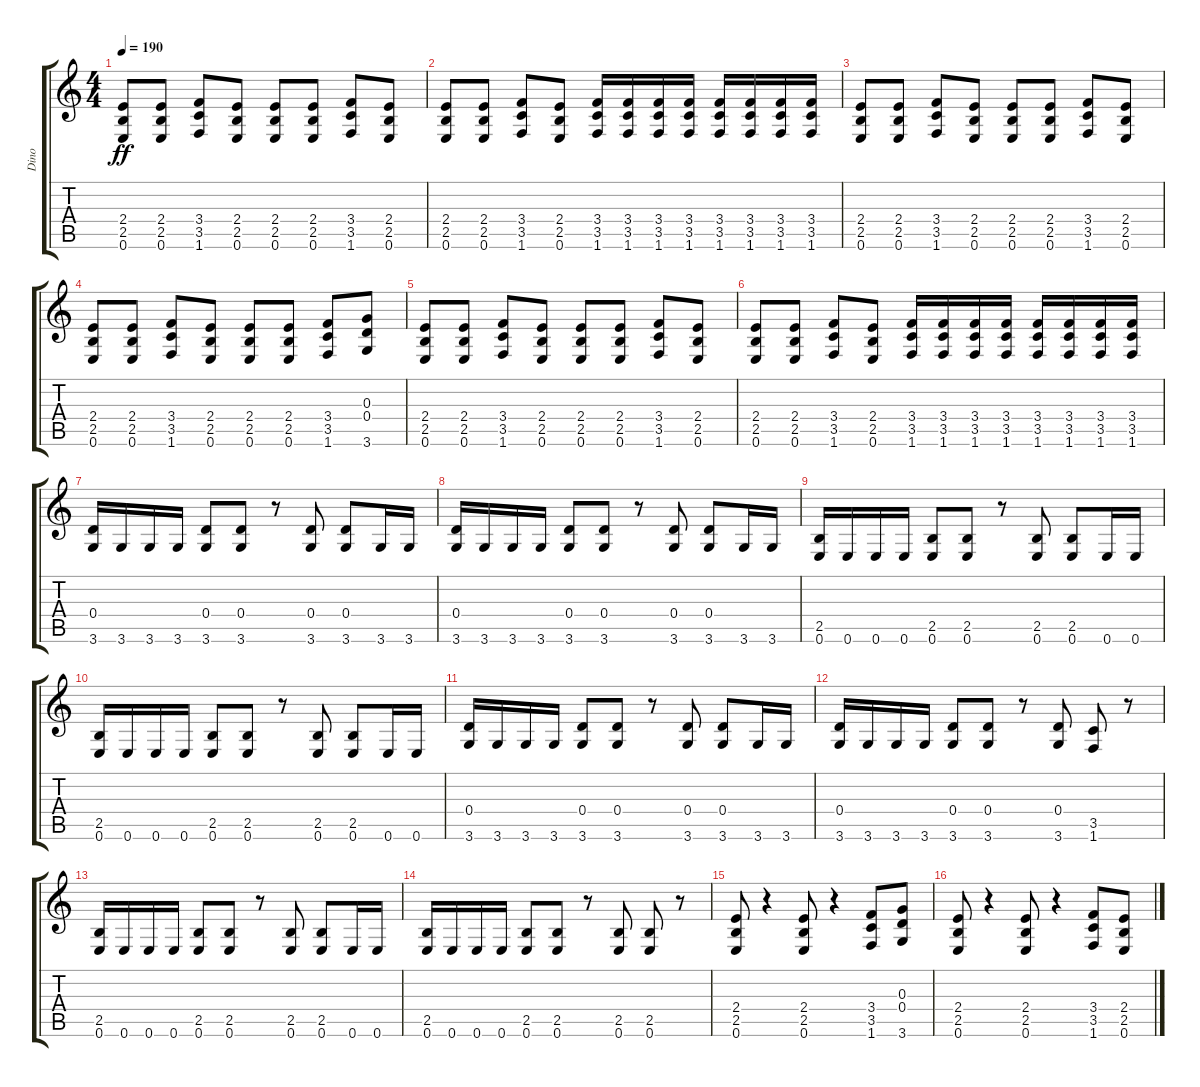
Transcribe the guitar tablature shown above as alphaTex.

\track ("Dino" "Dino") {instrument overdrivenguitar}
\staff {score tabs}
\tuning (E4 B3 G3 D3 A2 E2) {hide}
\ts (4 4)
\tempo 190
\clef g2
\ks c
(2.4 2.5 0.6).8{dy ff} (2.4 2.5 0.6).8 (3.4 3.5 1.6).8 (2.4 2.5 0.6).8 (2.4 2.5 0.6).8 (2.4 2.5 0.6).8 (3.4 3.5 1.6).8 (2.4 2.5 0.6).8 |
(2.4 2.5 0.6).8 (2.4 2.5 0.6).8 (3.4 3.5 1.6).8 (2.4 2.5 0.6).8 (3.4 3.5 1.6).16 (3.4 3.5 1.6).16 (3.4 3.5 1.6).16 (3.4 3.5 1.6).16 (3.4 3.5 1.6).16 (3.4 3.5 1.6).16 (3.4 3.5 1.6).16 (3.4 3.5 1.6).16 |
(2.4 2.5 0.6).8 (2.4 2.5 0.6).8 (3.4 3.5 1.6).8 (2.4 2.5 0.6).8 (2.4 2.5 0.6).8 (2.4 2.5 0.6).8 (3.4 3.5 1.6).8 (2.4 2.5 0.6).8 |
(2.4 2.5 0.6).8 (2.4 2.5 0.6).8 (3.4 3.5 1.6).8 (2.4 2.5 0.6).8 (2.4 2.5 0.6).8 (2.4 2.5 0.6).8 (3.4 3.5 1.6).8 (0.3 0.4 3.6).8 |
(2.4 2.5 0.6).8 (2.4 2.5 0.6).8 (3.4 3.5 1.6).8 (2.4 2.5 0.6).8 (2.4 2.5 0.6).8 (2.4 2.5 0.6).8 (3.4 3.5 1.6).8 (2.4 2.5 0.6).8 |
(2.4 2.5 0.6).8 (2.4 2.5 0.6).8 (3.4 3.5 1.6).8 (2.4 2.5 0.6).8 (3.4 3.5 1.6).16 (3.4 3.5 1.6).16 (3.4 3.5 1.6).16 (3.4 3.5 1.6).16 (3.4 3.5 1.6).16 (3.4 3.5 1.6).16 (3.4 3.5 1.6).16 (3.4 3.5 1.6).16 |
(0.4 3.6).16 3.6.16 3.6.16 3.6.16 (0.4 3.6).8 (0.4 3.6).8 r.8 (0.4 3.6).8 (0.4 3.6).8 3.6.16 3.6.16 |
(0.4 3.6).16 3.6.16 3.6.16 3.6.16 (0.4 3.6).8 (0.4 3.6).8 r.8 (0.4 3.6).8 (0.4 3.6).8 3.6.16 3.6.16 |
(2.5 0.6).16 0.6.16 0.6.16 0.6.16 (2.5 0.6).8 (2.5 0.6).8 r.8 (2.5 0.6).8 (2.5 0.6).8 0.6.16 0.6.16 |
(2.5 0.6).16 0.6.16 0.6.16 0.6.16 (2.5 0.6).8 (2.5 0.6).8 r.8 (2.5 0.6).8 (2.5 0.6).8 0.6.16 0.6.16 |
(0.4 3.6).16 3.6.16 3.6.16 3.6.16 (0.4 3.6).8 (0.4 3.6).8 r.8 (0.4 3.6).8 (0.4 3.6).8 3.6.16 3.6.16 |
(0.4 3.6).16 3.6.16 3.6.16 3.6.16 (0.4 3.6).8 (0.4 3.6).8 r.8 (0.4 3.6).8 (3.5 1.6).8 r.8 |
(2.5 0.6).16 0.6.16 0.6.16 0.6.16 (2.5 0.6).8 (2.5 0.6).8 r.8 (2.5 0.6).8 (2.5 0.6).8 0.6.16 0.6.16 |
(2.5 0.6).16 0.6.16 0.6.16 0.6.16 (2.5 0.6).8 (2.5 0.6).8 r.8 (2.5 0.6).8 (2.5 0.6).8 r.8 |
(2.4 2.5 0.6).8 r.4 (2.4 2.5 0.6).8 r.4 (3.4 3.5 1.6).8 (0.3 0.4 3.6).8 |
(2.4 2.5 0.6).8 r.4 (2.4 2.5 0.6).8 r.4 (3.4 3.5 1.6).8 (2.4 2.5 0.6).8
